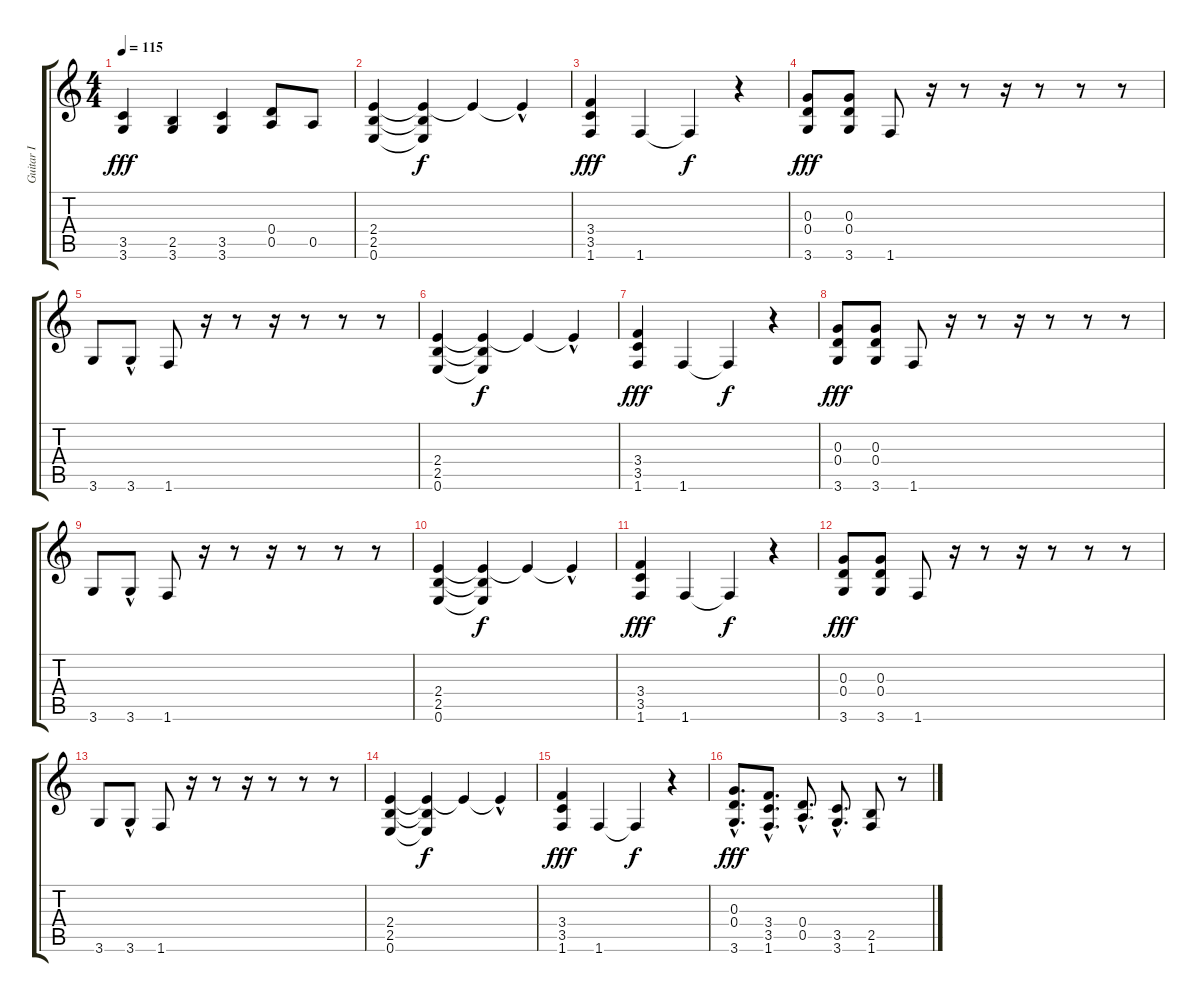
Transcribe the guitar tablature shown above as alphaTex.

\track ("Guitar I" "Guitar I") {instrument electricbassfinger}
\staff {score tabs}
\tuning (E4 B3 G3 D3 A2 E2) {hide}
\ts (4 4)
\tempo 115
\clef g2
\ks c
(3.5 3.6).4{dy fff} (2.5 3.6).4 (3.5 3.6).4 (0.4 0.5).8 0.5.8 |
(2.4 2.5 0.6).4 (2.4{t} 2.5{t} 0.6{t}).4{dy f} 2.4{t}.4 2.4{hac t}.4 |
(3.4 3.5 1.6).4{dy fff} 1.6.4 1.6{t}.4{dy f} r.4 |
(0.3 0.4 3.6).8{dy fff} (0.3 0.4 3.6).8 1.6.8 r.16 r.8 r.16 r.8 r.8 r.8 |
3.6.8 3.6{hac}.8 1.6.8 r.16 r.8 r.16 r.8 r.8 r.8 |
(2.4 2.5 0.6).4 (2.4{t} 2.5{t} 0.6{t}).4{dy f} 2.4{t}.4 2.4{hac t}.4 |
(3.4 3.5 1.6).4{dy fff} 1.6.4 1.6{t}.4{dy f} r.4 |
(0.3 0.4 3.6).8{dy fff} (0.3 0.4 3.6).8 1.6.8 r.16 r.8 r.16 r.8 r.8 r.8 |
3.6.8 3.6{hac}.8 1.6.8 r.16 r.8 r.16 r.8 r.8 r.8 |
(2.4 2.5 0.6).4 (2.4{t} 2.5{t} 0.6{t}).4{dy f} 2.4{t}.4 2.4{hac t}.4 |
(3.4 3.5 1.6).4{dy fff} 1.6.4 1.6{t}.4{dy f} r.4 |
(0.3 0.4 3.6).8{dy fff} (0.3 0.4 3.6).8 1.6.8 r.16 r.8 r.16 r.8 r.8 r.8 |
3.6.8 3.6{hac}.8 1.6.8 r.16 r.8 r.16 r.8 r.8 r.8 |
(2.4 2.5 0.6).4 (2.4{t} 2.5{t} 0.6{t}).4{dy f} 2.4{t}.4 2.4{hac t}.4 |
(3.4 3.5 1.6).4{dy fff} 1.6.4 1.6{t}.4{dy f} r.4 |
(0.3{hac} 0.4{hac} 3.6{hac}).8{d dy fff} (3.4{hac} 3.5{hac} 1.6{hac}).8{d} (0.4{hac} 0.5{hac}).8{d} (3.5{hac} 3.6{hac}).8{d} (2.5 1.6).8 r.8
